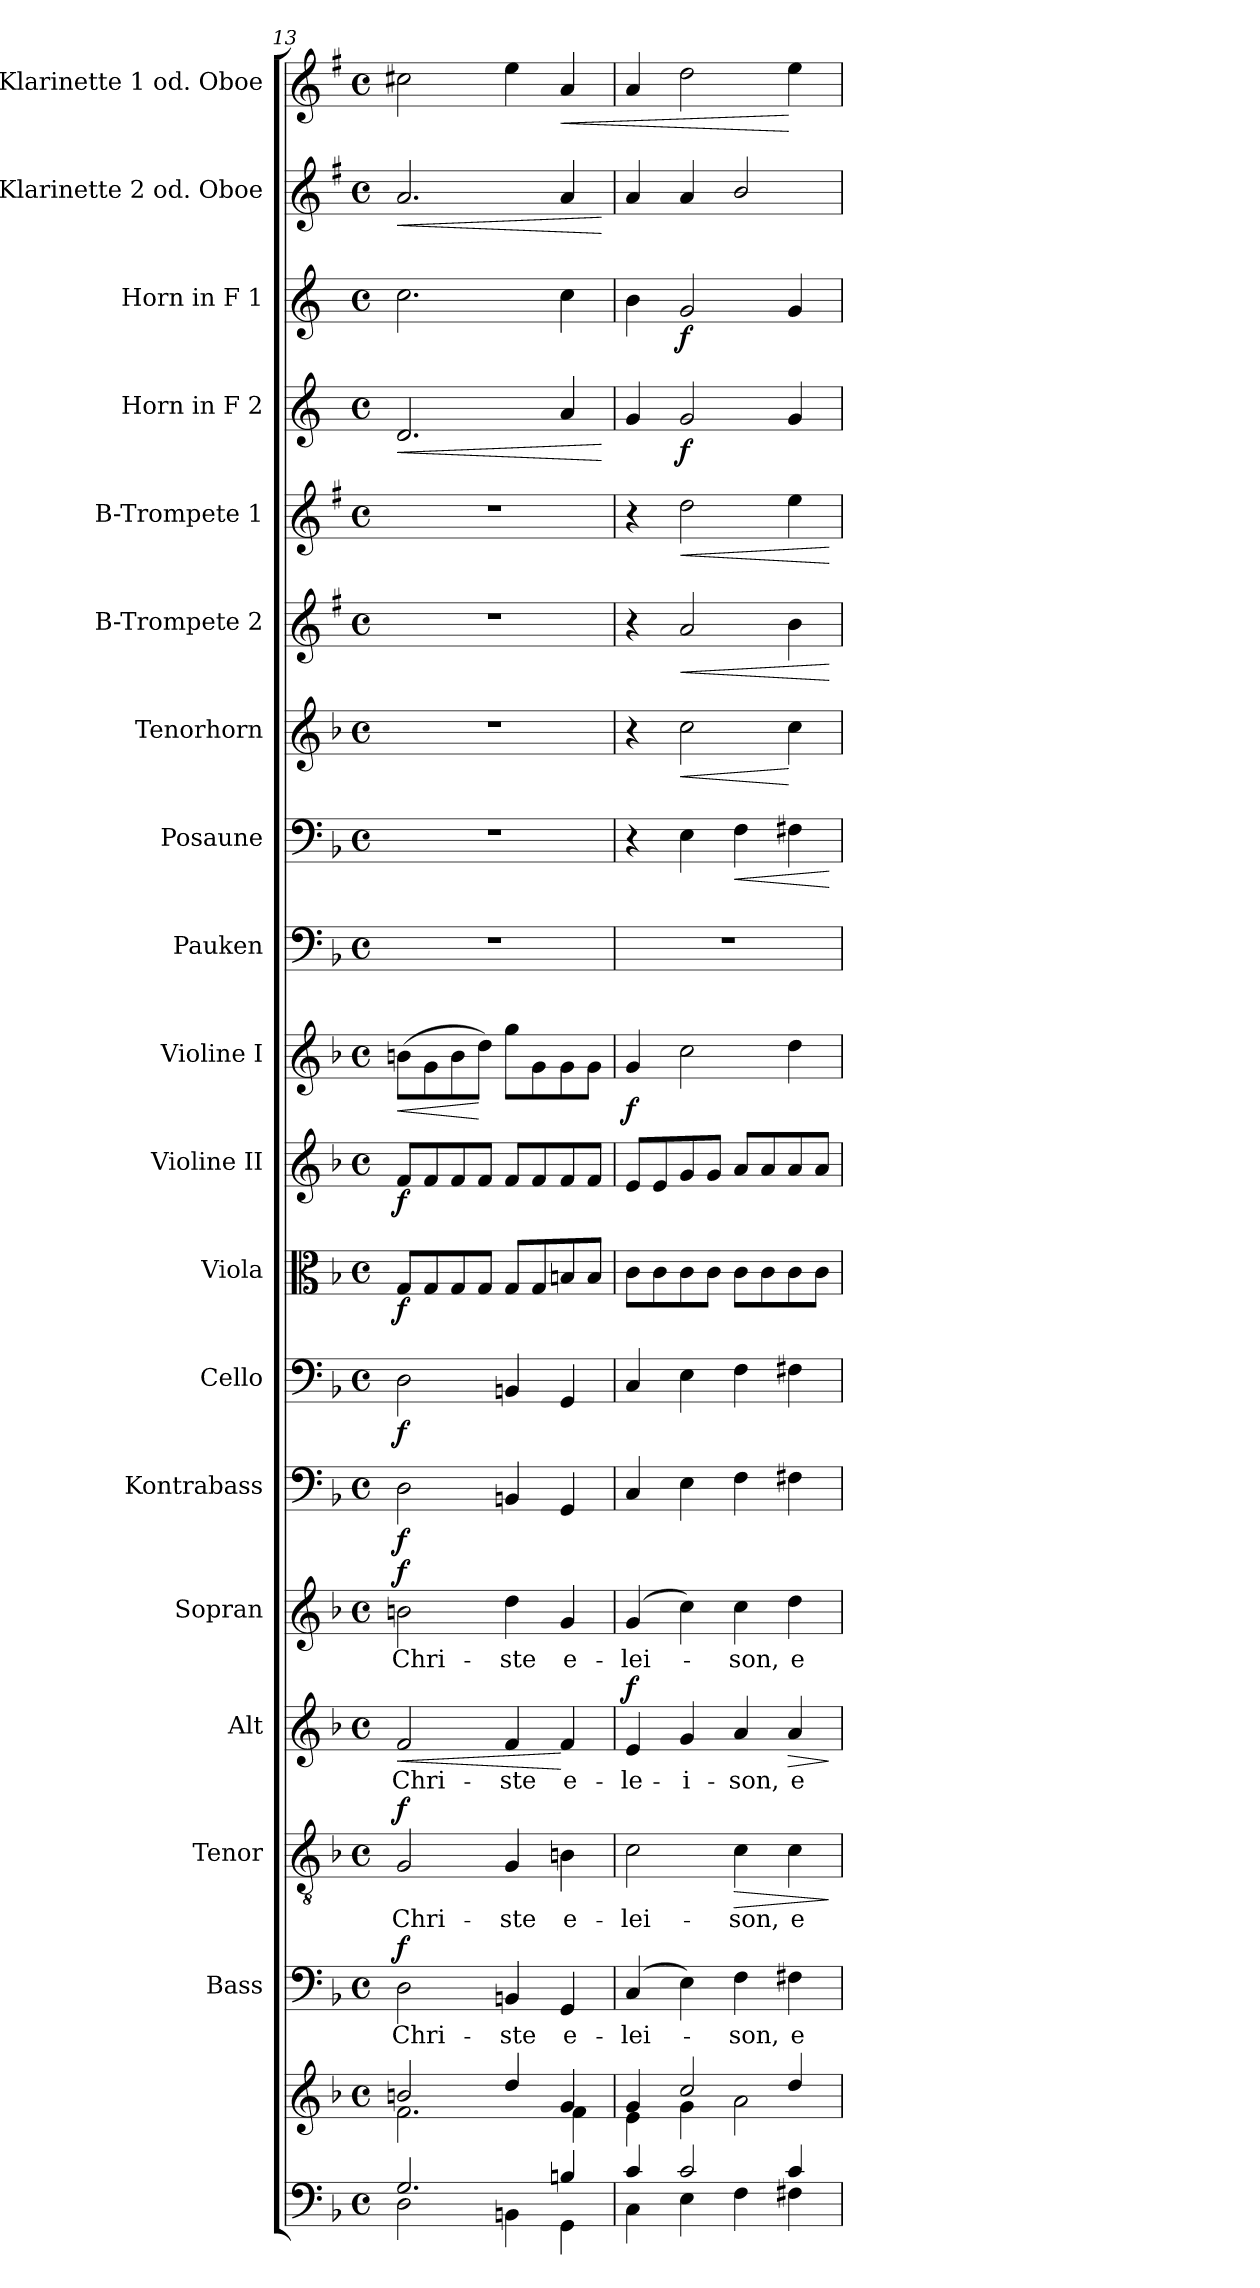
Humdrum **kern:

**kern	**kern	**kern	**text	**dynam	**kern	**text	**dynam	**kern	**text	**dynam	**kern	**text	**dynam	**kern	**dynam	**kern	**dynam	**kern	**dynam	**kern	**dynam	**kern	**dynam	**kern	**kern	**dynam	**kern	**dynam	**kern	**dynam	**kern	**dynam	**kern	**dynam	**kern	**dynam	**kern	**dynam	**kern	**dynam
*part19	*part19	*part18	*part18	*part18	*part17	*part17	*part17	*part16	*part16	*part16	*part15	*part15	*part15	*part14	*part14	*part13	*part13	*part12	*part12	*part11	*part11	*part10	*part10	*part9	*part8	*part8	*part7	*part7	*part6	*part6	*part5	*part5	*part4	*part4	*part3	*part3	*part2	*part2	*part1	*part1
*staff20	*staff19	*staff18	*staff18	*staff18	*staff17	*staff17	*staff17	*staff16	*staff16	*staff16	*staff15	*staff15	*staff15	*staff14	*staff14	*staff13	*staff13	*staff12	*staff12	*staff11	*staff11	*staff10	*staff10	*staff9	*staff8	*staff8	*staff7	*staff7	*staff6	*staff6	*staff5	*staff5	*staff4	*staff4	*staff3	*staff3	*staff2	*staff2	*staff1	*staff1
*	*	*I"Bass	*	*	*I"Tenor	*	*	*I"Alt	*	*	*I"Sopran	*	*	*I"Kontrabass	*	*I"Cello	*	*I"Viola	*	*I"Violine II	*	*I"Violine I	*	*I"Pauken	*I"Posaune	*	*I"Tenorhorn	*	*I"B-Trompete 2	*	*I"B-Trompete 1	*	*I"Horn in F 2	*	*I"Horn in F 1	*	*I"C-Klarinette 2 od. Oboe	*	*I"C-Klarinette 1 od. Oboe	*
*	*	*I'B.	*	*	*I'T.	*	*	*I'A.	*	*	*I'S.	*	*	*I'Kb.	*	*	*	*I'Vla.	*	*I'Vl. II	*	*I'Vl. I	*	*I'Pk.	*I'Pos.	*	*I'T. Hrn.	*	*I'B Trp. 2	*	*I'B Trp. 1	*	*	*	*	*	*I'C Kl. 2	*	*I'C Kl. 1	*
*clefF4	*clefG2	*clefF4	*	*	*clefGv2	*	*	*clefG2	*	*	*clefG2	*	*	*clefF4	*	*clefF4	*	*clefC3	*	*clefG2	*	*clefG2	*	*clefF4	*clefF4	*	*clefG2	*	*clefG2	*	*clefG2	*	*clefG2	*	*clefG2	*	*clefG2	*	*clefG2	*
*	*	*	*	*	*	*	*	*	*	*	*	*	*	*ITrd7c12	*	*	*	*	*	*	*	*	*	*	*	*	*ITrd8c14	*	*ITrd1c2	*	*ITrd1c2	*	*ITrd4c7	*	*ITrd4c7	*	*ITrd1c2	*	*ITrd1c2	*
*k[b-]	*k[b-]	*k[b-]	*	*	*k[b-]	*	*	*k[b-]	*	*	*k[b-]	*	*	*k[b-]	*	*k[b-]	*	*k[b-]	*	*k[b-]	*	*k[b-]	*	*k[b-]	*k[b-]	*	*k[b-]	*	*k[b-]	*	*k[b-]	*	*k[b-]	*	*k[b-]	*	*k[b-]	*	*k[b-]	*
*F:	*F:	*F:	*	*	*F:	*	*	*F:	*	*	*F:	*	*	*F:	*	*F:	*	*F:	*	*F:	*	*F:	*	*F:	*F:	*	*F:	*	*F:	*	*F:	*	*F:	*	*F:	*	*F:	*	*F:	*
*M4/4	*M4/4	*M4/4	*	*	*M4/4	*	*	*M4/4	*	*	*M4/4	*	*	*M4/4	*	*M4/4	*	*M4/4	*	*M4/4	*	*M4/4	*	*M4/4	*M4/4	*	*M4/4	*	*M4/4	*	*M4/4	*	*M4/4	*	*M4/4	*	*M4/4	*	*M4/4	*
*met(c)	*met(c)	*met(c)	*	*	*met(c)	*	*	*met(c)	*	*	*met(c)	*	*	*met(c)	*	*met(c)	*	*met(c)	*	*met(c)	*	*met(c)	*	*met(c)	*met(c)	*	*met(c)	*	*met(c)	*	*met(c)	*	*met(c)	*	*met(c)	*	*met(c)	*	*met(c)	*
=13	=13	=13	=13	=13	=13	=13	=13	=13	=13	=13	=13	=13	=13	=13	=13	=13	=13	=13	=13	=13	=13	=13	=13	=13	=13	=13	=13	=13	=13	=13	=13	=13	=13	=13	=13	=13	=13	=13	=13	=13
*^	*^	*	*	*	*	*	*	*	*	*	*	*	*	*	*	*	*	*	*	*	*	*	*	*	*	*	*	*	*	*	*	*	*	*	*	*	*	*	*	*
!	!	!	!	!	!LO:LY:b	!LO:DY:a	!	!LO:LY:b	!LO:DY:a	!	!LO:LY:b	!LO:HP:b	!	!LO:LY:b	!LO:DY:a	!	!LO:DY:b	!	!LO:DY:b	!	!LO:DY:b	!	!LO:DY:b	!	!LO:HP:b	!	!	!	!	!	!	!	!	!	!	!LO:HP:b	!	!	!	!LO:HP:b	!	!
2.G/	2D\	2bn/	2.f\	2D\	Chri-	f	2G/	Chri-	f	2f/	Chri-	<	2bn\	Chri-	f	2DD\	f	2D\	f	8G/L	f	8f/L	f	(>8bn\L	<	1r	1r	.	1r	.	1r	.	1r	.	2.G/	<	2.f\	.	2.g/	<	2bn\	.
.	.	.	.	.	.	.	.	.	.	.	.	.	.	.	.	.	.	.	.	8G/	.	8f/	.	8g\	.	.	.	.	.	.	.	.	.	.	.	.	.	.	.	.	.	.
.	.	.	.	.	.	.	.	.	.	.	.	.	.	.	.	.	.	.	.	8G/	.	8f/	.	8b\	.	.	.	.	.	.	.	.	.	.	.	.	.	.	.	.	.	.
.	.	.	.	.	.	.	.	.	.	.	.	.	.	.	.	.	.	.	.	8G/J	.	8f/J	.	8dd\J)	[	.	.	.	.	.	.	.	.	.	.	.	.	.	.	.	.	.
!	!	!	!	!	!LO:LY:b	!	!	!LO:LY:b	!	!	!LO:LY:b	!	!	!LO:LY:b	!	!	!	!	!	!	!	!	!	!	!	!	!	!	!	!	!	!	!	!	!	!	!	!	!	!	!	!
.	4BBn\	4dd/	.	4BBn/	-ste	.	4G/	-ste	.	4f/	-ste	.	4dd\	-ste	.	4BBBn/	.	4BBn/	.	8G/L	.	8f/L	.	8gg\L	.	.	.	.	.	.	.	.	.	.	.	.	.	.	.	.	4dd\	.
.	.	.	.	.	.	.	.	.	.	.	.	.	.	.	.	.	.	.	.	8G/	.	8f/	.	8g\	.	.	.	.	.	.	.	.	.	.	.	.	.	.	.	.	.	.
!	!	!	!	!	!LO:LY:b	!	!	!LO:LY:b	!	!	!LO:LY:b	!	!	!LO:LY:b	!	!	!	!	!	!	!	!	!	!	!	!	!	!	!	!	!	!	!	!	!	!	!	!	!	!	!	!LO:HP:b
4Bn/	4GG\	4g/	4f\	4GG/	e-	.	4Bn\	e-	.	4f/	e-	[	4g/	e-	.	4GGG/	.	4GG/	.	8Bn/	.	8f/	.	8g\	.	.	.	.	.	.	.	.	.	.	4d/	.	4f\	.	4g/	.	4g/	<
.	.	.	.	.	.	.	.	.	.	.	.	.	.	.	.	.	.	.	.	8B/J	.	8f/J	.	8g\J	.	.	.	.	.	.	.	.	.	.	.	.	.	.	.	.	.	.
*v	*v	*	*	*	*	*	*	*	*	*	*	*	*	*	*	*	*	*	*	*	*	*	*	*	*	*	*	*	*	*	*	*	*	*	*	*	*	*	*	*	*	*
*	*v	*v	*	*	*	*	*	*	*	*	*	*	*	*	*	*	*	*	*	*	*	*	*	*	*	*	*	*	*	*	*	*	*	*	*	*	*	*	*	*	*
.	.	.	.	.	.	.	.	.	.	.	.	.	.	.	.	.	.	.	.	.	.	.	.	.	.	.	.	.	.	.	.	.	.	[	.	.	.	[	.	.
=14	=14	=14	=14	=14	=14	=14	=14	=14	=14	=14	=14	=14	=14	=14	=14	=14	=14	=14	=14	=14	=14	=14	=14	=14	=14	=14	=14	=14	=14	=14	=14	=14	=14	=14	=14	=14	=14	=14	=14	=14
*^	*^	*	*	*	*	*	*	*	*	*	*	*	*	*	*	*	*	*	*	*	*	*	*	*	*	*	*	*	*	*	*	*	*	*	*	*	*	*	*	*
!	!	!	!	!	!LO:LY:b	!	!	!LO:LY:b	!	!	!LO:LY:b	!LO:DY:a	!	!LO:LY:b	!	!	!	!	!	!	!	!	!	!	!LO:DY:b	!	!	!	!	!	!	!	!	!	!	!	!	!	!	!	!	!
4c/	4C\	4g/	4e\	(4C/	-lei-	.	2c\	-lei-	.	4e/	-le-	f	(4g/	-lei-	.	4CC/	.	4C/	.	8c\L	.	8e/L	.	4g/	f	1r	4r	.	4r	.	4r	.	4r	.	4c/	.	4e\	.	4g/	.	4g/	.
.	.	.	.	.	.	.	.	.	.	.	.	.	.	.	.	.	.	.	.	8c\	.	8e/	.	.	.	.	.	.	.	.	.	.	.	.	.	.	.	.	.	.	.	.
!	!	!	!	!	!	!	!	!	!	!	!LO:LY:b	!	!	!	!	!	!	!	!	!	!	!	!	!	!	!	!	!	!	!LO:HP:b	!	!LO:HP:b	!	!LO:HP:b	!	!LO:DY:b	!	!LO:DY:b	!	!	!	!
2c/	4E\	2cc/	4g\	4E\)	.	.	.	.	.	4g/	-i-	.	4cc\)	.	.	4EE\	.	4E\	.	8c\	.	8g/	.	2cc\	.	.	4E\	.	2c\	<	2g/	<	2cc\	<	2c/	f	2c/	f	4g/	.	2cc\	.
.	.	.	.	.	.	.	.	.	.	.	.	.	.	.	.	.	.	.	.	8c\J	.	8g/J	.	.	.	.	.	.	.	.	.	.	.	.	.	.	.	.	.	.	.	.
!	!	!	!	!	!LO:LY:b	!	!	!LO:LY:b	!LO:HP:b	!	!LO:LY:b	!	!	!LO:LY:b	!	!	!	!	!	!	!	!	!	!	!	!	!	!LO:HP:b	!	!	!	!	!	!	!	!	!	!	!	!	!	!
.	4F\	.	2a\	4F\	-son,	.	4c\	-son,	>	4a/	-son,	.	4cc\	-son,	.	4FF\	.	4F\	.	8c\L	.	8a/L	.	.	.	.	4F\	<	.	.	.	.	.	.	.	.	.	.	2a/	.	.	.
.	.	.	.	.	.	.	.	.	.	.	.	.	.	.	.	.	.	.	.	8c\	.	8a/	.	.	.	.	.	.	.	.	.	.	.	.	.	.	.	.	.	.	.	.
!	!	!	!	!	!LO:LY:b	!	!	!LO:LY:b	!	!	!LO:LY:b	!LO:HP:b	!	!LO:LY:b	!	!	!	!	!	!	!	!	!	!	!	!	!	!	!	!	!	!	!	!	!	!	!	!	!	!	!	!
4c/	4F#X\	4dd/	.	4F#X\	e-	.	4c\	e-	.	4a/	e-	>	4dd\	e-	.	4FF#X\	.	4F#X\	.	8c\	.	8a/	.	4dd\	.	.	4F#X\	.	4c\	[	4a\	.	4dd\	.	4c/	.	4c/	.	.	.	4dd\	[
.	.	.	.	.	.	.	.	.	.	.	.	.	.	.	.	.	.	.	.	8c\J	.	8a/J	.	.	.	.	.	.	.	.	.	.	.	.	.	.	.	.	.	.	.	.
*v	*v	*	*	*	*	*	*	*	*	*	*	*	*	*	*	*	*	*	*	*	*	*	*	*	*	*	*	*	*	*	*	*	*	*	*	*	*	*	*	*	*	*
*	*v	*v	*	*	*	*	*	*	*	*	*	*	*	*	*	*	*	*	*	*	*	*	*	*	*	*	*	*	*	*	*	*	*	*	*	*	*	*	*	*	*
.	.	.	.	.	.	.	]	.	.	]	.	.	.	.	.	.	.	.	.	.	.	.	.	.	.	[	.	.	.	[	.	[	.	.	.	.	.	.	.	.
=	=	=	=	=	=	=	=	=	=	=	=	=	=	=	=	=	=	=	=	=	=	=	=	=	=	=	=	=	=	=	=	=	=	=	=	=	=	=	=	=
*-	*-	*-	*-	*-	*-	*-	*-	*-	*-	*-	*-	*-	*-	*-	*-	*-	*-	*-	*-	*-	*-	*-	*-	*-	*-	*-	*-	*-	*-	*-	*-	*-	*-	*-	*-	*-	*-	*-	*-	*-
